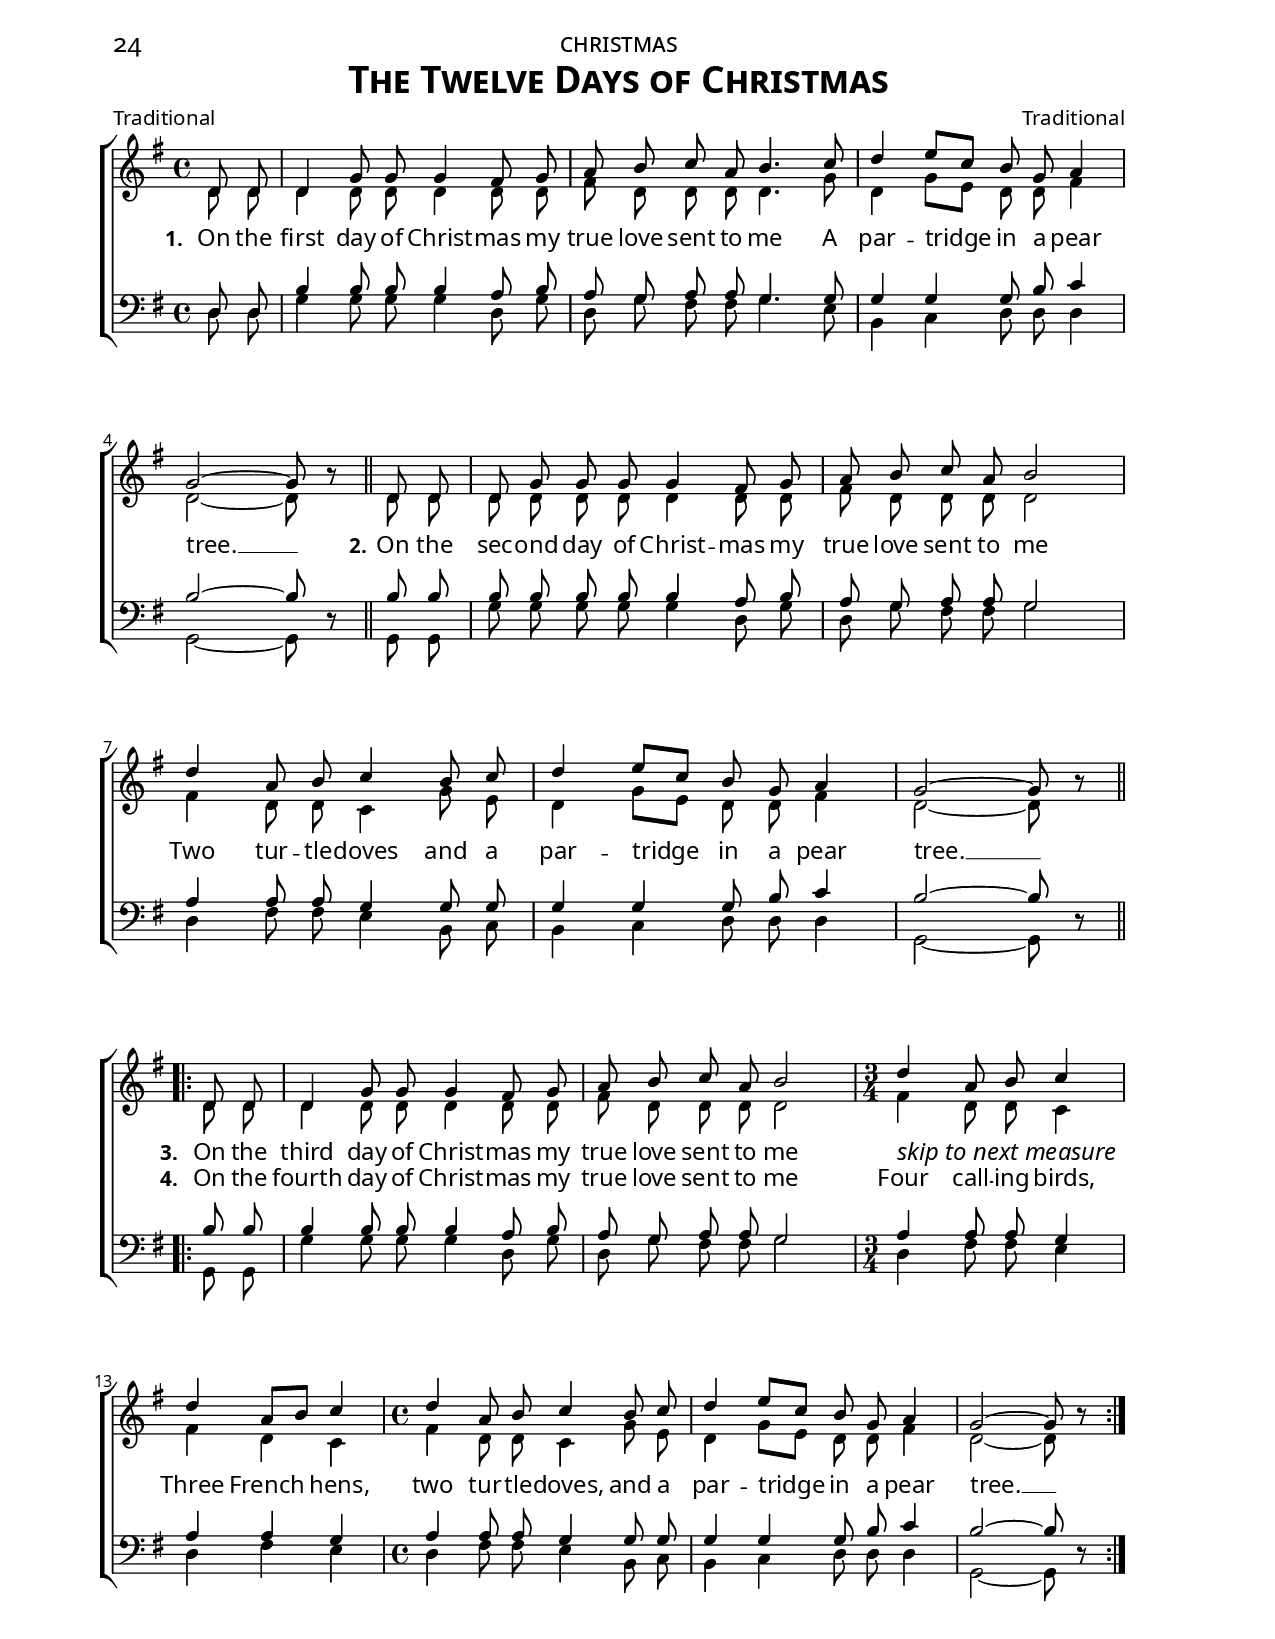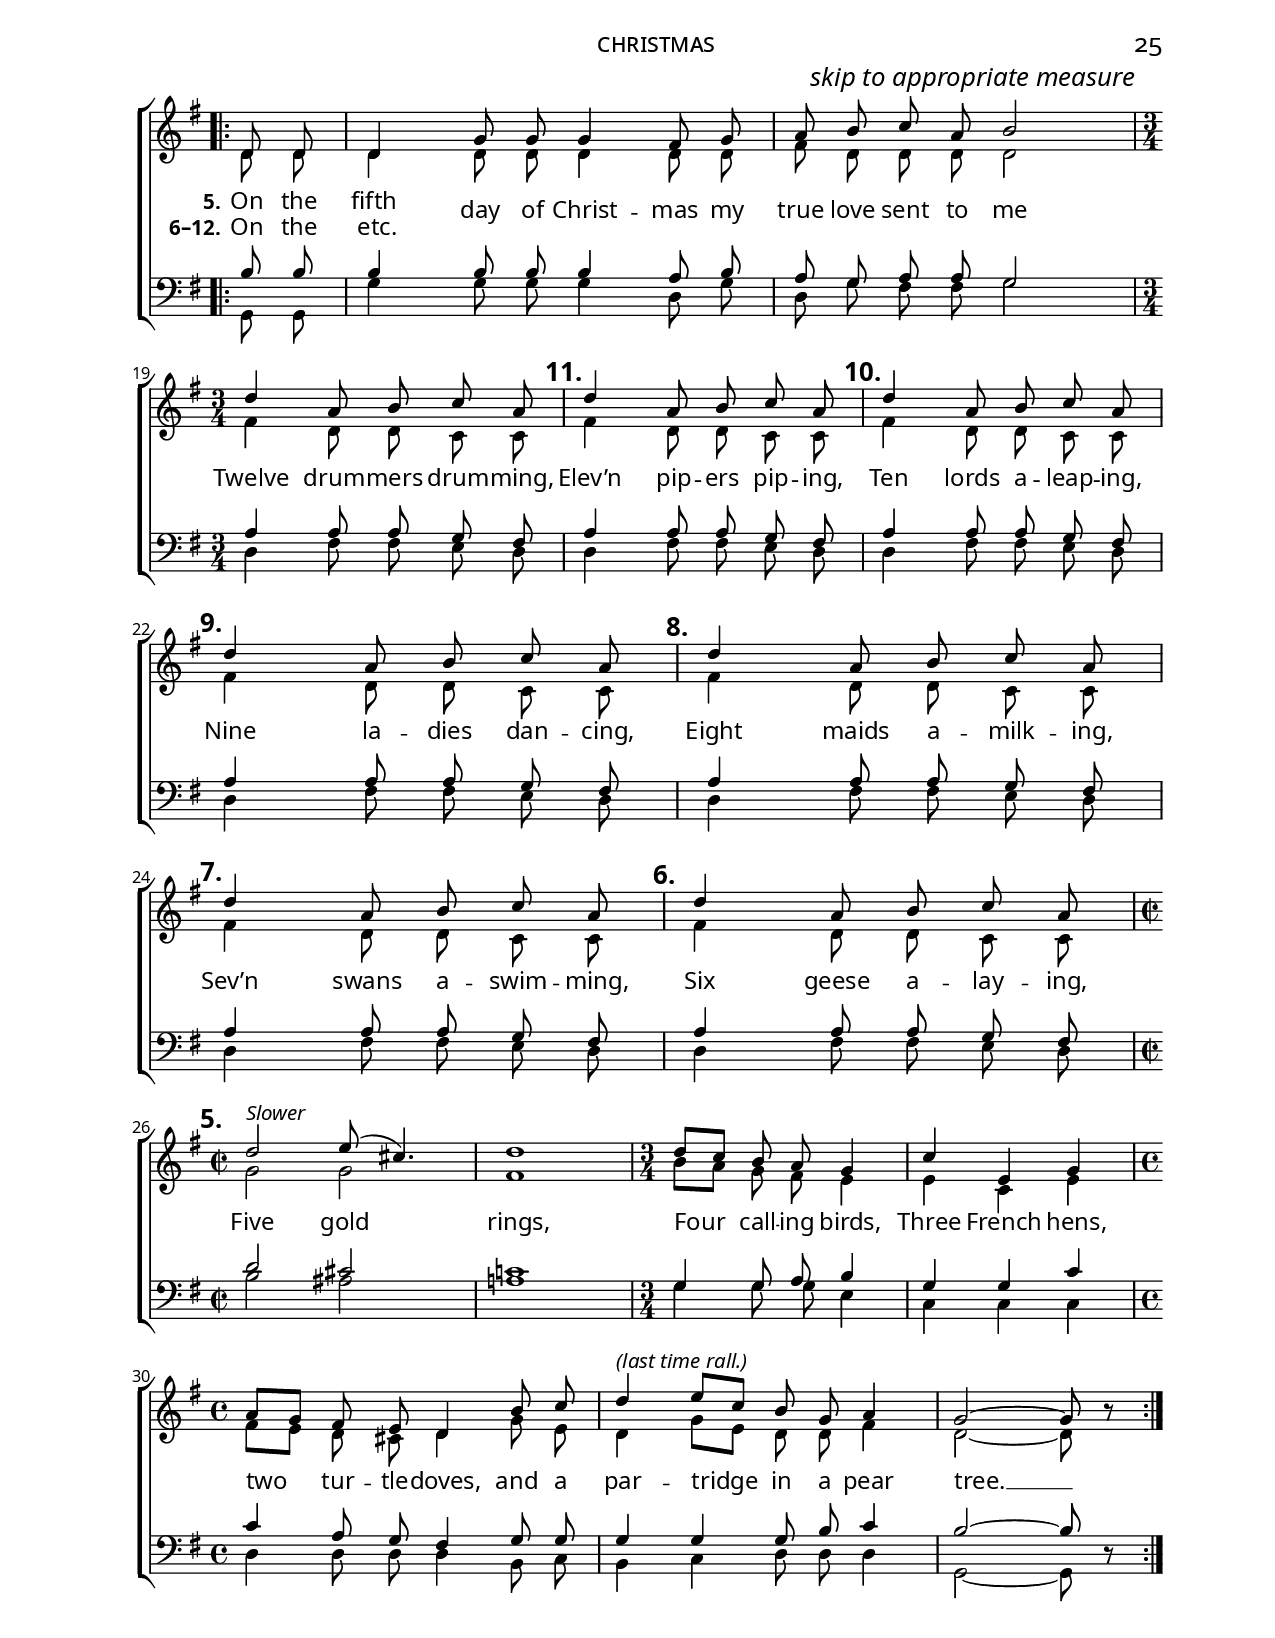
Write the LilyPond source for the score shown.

\version "2.24.0"
\include "util.ly"
#(set-global-staff-size 18) \paper{ #(define fonts (make-pango-font-tree "Garamond Premier Pro" "Garamond Premier Pro" "Garamond Premier Pro" (/ 18 20))) }
\header {
  title = \markup{\override #'(font-name . "Garamond Premier Pro Semibold"){ \abs-fontsize #18 \smallCapsOldStyle"The Twelve Days of Christmas"}}
  poet = \markup\oldStyleNum"Traditional"
  composer = \markup\oldStyleNum"Traditional"
  %arranger = \markup\oldStyleNum"Edited by Benjamin Bloomfield (1984–)"
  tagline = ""
}
\paper {
  %print-all-headers = ##t
  paper-height = 11\in
  paper-width = 8.5\in
  indent = 0\in
  %system-system-spacing = #'((basic-distance . 10) (padding . 0))
  %system-system-spacing =
  %  #'((basic-distance . 0)
  %     (minimum-distance . 0)
  %     (padding . -0.35)
  %     (stretchability . 100))
  ragged-last-bottom = ##f
  ragged-bottom = ##f
  two-sided = ##t
  inner-margin = 1\in
  outer-margin = 0.75\in
  top-margin = 0.26\in
  bottom-margin = 0.25\in
  first-page-number = #024
  print-first-page-number = ##t
  headerLine = \markup{\override #'(font-name . "Garamond Premier Pro") \smallCapsOldStyle"christmas"}
  oddHeaderMarkup = \markup\fill-line{
     \override #'(font-name . "Garamond Premier Pro")\abs-fontsize #12.5
     \combine 
        \fill-line{"" \if \should-print-page-number
        \oldStylePageNum""
        }
        \fill-line{\headerLine}
  }
  evenHeaderMarkup = \markup {
     \override #'(font-name . "Garamond Premier Pro")\abs-fontsize #12.5
     \combine
        \if \should-print-page-number
        \oldStylePageNum""
        \fill-line{\headerLine}
  }
}
global = {
  \key g \major
  \time 4/4
  \autoBeamOff
  \override DynamicLineSpanner.staff-padding = #0.0
  \override DynamicLineSpanner.Y-extent = #'(-1 . 1)
}

sopMusic = \relative c' {
  \partial 4 d8 d |
  d4 g8 g g4 fis8 g |
  a b c a b4. c8 |
  
  d4 e8[ c] b g a4 | \break
  g2~ g8 b\rest \bar "||"
  d,8 d |
  d8 g g g g4 fis8 g |
  
  a b c a b2 | \break
  d4 a8 b c4 b8 c |
  d4 e8[ c] b g a4 |
  g2~g8 b\rest | \break
  
  \repeat volta 2 {
    d,8 d |
    d4 g8 g g4 fis8 g |
    a b c a b2 |
    \time 3/4 d4 a8 b c4 |
    d4 a8[ b] c4 |
    \time 4/4
    
    d4 a8 b c4 b8 c |
    d4 e8[ c] b g a4 |
    g2~g8 b8\rest |
  }
  \break
  
  %5th verse
    \repeat volta 2 {
    \partial 4 d,8 d |
    d4 g8 g g4 fis8 g |
    a b c a b2 | \break
    \once \override Score.RehearsalMark.break-visibility = #end-of-line-visible
    \once \override Score.RehearsalMark.self-alignment-X = #RIGHT
    \mark\markup\italic"skip to appropriate measure"

    
    \time 3/4
    d4 a8 b c a |
    \mark\markup\bold"11."
    d4 a8 b c a |
    \mark\markup\bold"10."
    d4 a8 b c a |
    \mark\markup\bold"9."
    d4 a8 b c a |
    \mark\markup\bold"8."
    d4 a8 b c a |
    \mark\markup\bold"7."
    d4 a8 b c a |
    \mark\markup\bold"6."
    d4 a8 b c a |
    \break
    \time 2/2
    \mark\markup\bold"5."    
    d2^\markup\italic"Slower" e8( cis4.) |
    d1 |
    
    \time 3/4 d8[ c] b a g4 |
    c e, g |
    \time 4/4 a8[ g] fis e d4 b'8 c |
    
    d4^\markup\italic"(last time rall.)" e8[ c] b g a4 |
    \partial 4*3 g2~g8 b8\rest
  }
}
sopWords = \lyricmode {
  
}

altoMusic = \relative c' {
  d8 d |
  d4 d8 d d4 d8 d |
  fis d d d d4. g8 |
  
  d4 g8[ e] d d fis4 |
  d2~d8 s |
  d d |
  d d d d d4 d8 d |
  
  fis d d d d2 |
  fis4 d8 d c4 g'8 e |
  d4 g8[ e] d d fis4 |
  d2~d8 s |
  
  d d |
  d4 d8 d d4 d8 d |
  fis d d d d2 |
  fis4 d8 d c4 |
  fis4 d4 c4 |
  
  fis4 d8 d c4 g'8 e |
  d4 g8[ e] d d fis4 |
  d2~d8 s |
  
  
  %new stuff 5th verse
  d8 d |
  d4 d8 d d4 d8 d |
  fis d d d d2 |
  
  \repeat unfold 7 {fis4 d8 d c c |}
  
  g'2 g |
  fis1 |
  
  b8[ a] g fis e4 |
  e c e |
  fis8[ e] d8 cis d4 g8 e |
  d4 g8[ e] d d fis4 |
  d2~d8 s |
}
dropLyrics =
{
    \override LyricText.extra-offset = #'(0 . -1.4)
    \override LyricHyphen.extra-offset = #'(0 . -1.4)
    \override LyricExtender.extra-offset = #'(0 . -1.4)
}

altoWords = \lyricmode {
  \dropLyricsIV
  \set stanza = #"1. "
  On the first day of Christ -- mas my true love sent to me
  A par -- tridge in a pear tree. __
  \set stanza = #"2."
  On the sec -- ond day of Christ -- mas my true love sent to me
  Two tur -- tle -- doves and a par -- tridge in a pear tree. __
  
  \set stanza = #"3. "
  On the third day of Christ -- mas my true love sent to me
  \markup\italic"skip to next measure" _ _ _
  Three French hens,
  two tur -- tle -- doves, and a par -- tridge in a pear tree. __
  
  \set stanza = #"5."
  On the fifth \dropLyrics day of Christ -- mas my true love sent to me \raiseLyrics
  
  Twelve drum -- mers drum -- ming,
  Elev’n pip -- ers pip -- ing,
  Ten lords a -- leap -- ing,
  Nine la -- dies dan -- cing,
  Eight maids a -- milk -- ing,
  Sev’n swans a -- swim -- ming,
  Six geese a -- lay -- ing,
  
  Five gold rings,
  Four call -- ing birds,
  Three French hens,
  two tur -- tle -- doves, and a par -- tridge in a pear tree. __
  

}
altoWordsII = \lyricmode {
  \dropLyricsIV
%\markup\italic
  \repeat unfold 46 \skip1
  \set stanza = #"4. "
  On the fourth day of Christ -- mas my true love sent to me
  Four call -- ing birds,
  %Three French hens,
  %two tur -- tle -- doves, and a par -- tridge in a pear tree. __
  
  \repeat unfold 15 \skip1
  \set stanza = #"6–12."
  On the "etc."
}
altoWordsIII = \lyricmode {
  \set stanza = #"3. "
  \set ignoreMelismata = ##t
}
altoWordsIV = \lyricmode {
  \set stanza = #"4. "
  \set ignoreMelismata = ##t
}
altoWordsV = \lyricmode {
  \set stanza = #"5. "
  \set ignoreMelismata = ##t
}
altoWordsVI = \lyricmode {
  \set stanza = #"6. "
  \set ignoreMelismata = ##t
}
tenorMusic = \relative c {
  d8 d |
  b'4 b8 b b4 a8 b |
  a g a a g4. g8 |
  
  g4 g g8 b c4 |
  b2~ b8 s |
  b8 b |
  b b b b b4 a8 b |
  
  a g a a g2 |
  a4 a8 a g4 g8 g |
  g4 g g8 b c4 |
  b2~ b8 s |
  
  b8 b |
  b4 b8 b b4 a8 b |
  a g a a g2 |
  a4 a8 a g4 |
  a4 a4 g4 |
  
  a4 a8 a g4 g8 g |
  g4 g g8 b c4 |
  b2~b8 s |
  
  
  %5th verse
  b8 b |
  b4 b8 b b4 a8 b |
  a g a a g2 |
  
  \repeat unfold 7 {a4 a8 a g fis |}
  
  d'2 cis |
  c!1 |
  
  g4 g8 a b4 |
  g g c |
  c a8 g fis4 g8 g
  g4 g g8 b c4 |
  b2~b8 s |
}
tenorWords = \lyricmode {

}

bassMusic = \relative c {
  d8 d |
  g4 g8 g g4 d8 g |
  d g fis fis g4. e8 |
  
  b4 c d8 d d4 |
  g,2~g8 d'\rest |
  g,8 g |
  g' g g g g4 d8 g |
  
  d g fis fis g2 |
  d4 fis8 fis e4 b8 c |
  b4 c d8 d d4 |
  g,2~g8 d'\rest |
  
  g,8 g |
  g'4 g8 g g4 d8 g |
  d g fis fis g2 |
  d4 fis8 fis e4 |
  d4 fis4 e4 |
  
  d fis8 fis e4 b8 c |
  b4 c d8 d d4 |
  g,2~ g8 d'\rest |
  
  %5th verse
  g,8 g |
  g'4 g8 g g4 d8 g |
  d g fis fis g2 |
  
  \repeat unfold 7 {d4 fis8 fis e d |}
  
  b'2 ais |
  a!1 |
  
  g4 g8 g e4 |
  c c c |
  d d8 d d4 b8 c |
  b4 c d8 d d4 |
  g,2~ g8 d'\rest |
}
bassWords = \lyricmode {

}

pianoRH = \relative c' {
  
}
pianoLH = \relative c' {
  
}

\score {
  <<
   \new ChoirStaff <<
    \new Staff = women <<
      \new Voice = "sopranos" { \voiceOne << \global \sopMusic >> }
      \new Voice = "altos" { \voiceTwo << \global \altoMusic >> }
    >>
    \new Lyrics \with { alignAboveContext = #"women" \override VerticalAxisGroup.nonstaff-relatedstaff-spacing = #'((basic-distance . 1))} \lyricsto "sopranos" \sopWords
    \new Lyrics = "altosVI"  \with { alignBelowContext = #"women" } \lyricsto "altos" \altoWordsVI
    \new Lyrics = "altosV"  \with { alignBelowContext = #"women" } \lyricsto "altos" \altoWordsV
    \new Lyrics = "altosIV"  \with { alignBelowContext = #"women" } \lyricsto "altos" \altoWordsIV
    \new Lyrics = "altosIII"  \with { alignBelowContext = #"women" } \lyricsto "altos" \altoWordsIII
    \new Lyrics = "altosII"  \with { alignBelowContext = #"women" } \lyricsto "altos" \altoWordsII
    \new Lyrics = "altos"  \with { alignBelowContext = #"women" } \lyricsto "altos" \altoWords
   \new Staff = men <<
      \clef bass
      \new Voice = "tenors" { \voiceOne << \global \tenorMusic >> }
      \new Voice = "basses" { \voiceTwo << \global \bassMusic >> }
    >>
    \new Lyrics \with { alignAboveContext = #"men" \override VerticalAxisGroup.nonstaff-relatedstaff-spacing = #'((basic-distance . 1)) } \lyricsto "tenors" \tenorWords
    \new Lyrics \with { alignBelowContext = #"men" \override VerticalAxisGroup.nonstaff-relatedstaff-spacing = #'((basic-distance . 1)) } \lyricsto "basses" \bassWords
  >>
%    \new PianoStaff << \new Staff { \new Voice { \pianoRH } } \new Staff { \clef "bass" \pianoLH } >>
  >>
  \layout {
  \context {
    \Lyrics
    \override LyricText.font-size = #1.3
  }
    \context {
      \Score
      %\override SpacingSpanner.base-shortest-duration = #(ly:make-moment 1/8)
      %\override SpacingSpanner.common-shortest-duration = #(ly:make-moment 1/4)
    }
    \context {
      % Remove all empty staves
      % \Staff \RemoveEmptyStaves \override VerticalAxisGroup.remove-first = ##t
    }
    \context {
      \Lyrics
      \override LyricText.X-offset = #center-on-word
    }
  }
}

